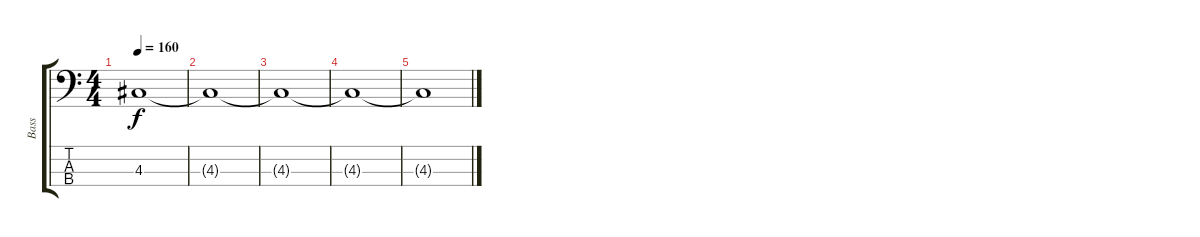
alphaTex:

\track ("Bass" "Bass") {instrument electricbassfinger}
\staff {score tabs}
\tuning (G2 D2 A1 E1) {hide}
\ts (4 4)
\tempo 160
\clef f4
\ks c
4.3{t}.1{dy f} |
4.3{t}.1 |
4.3{t}.1 |
4.3{t}.1 |
4.3{t}.1
